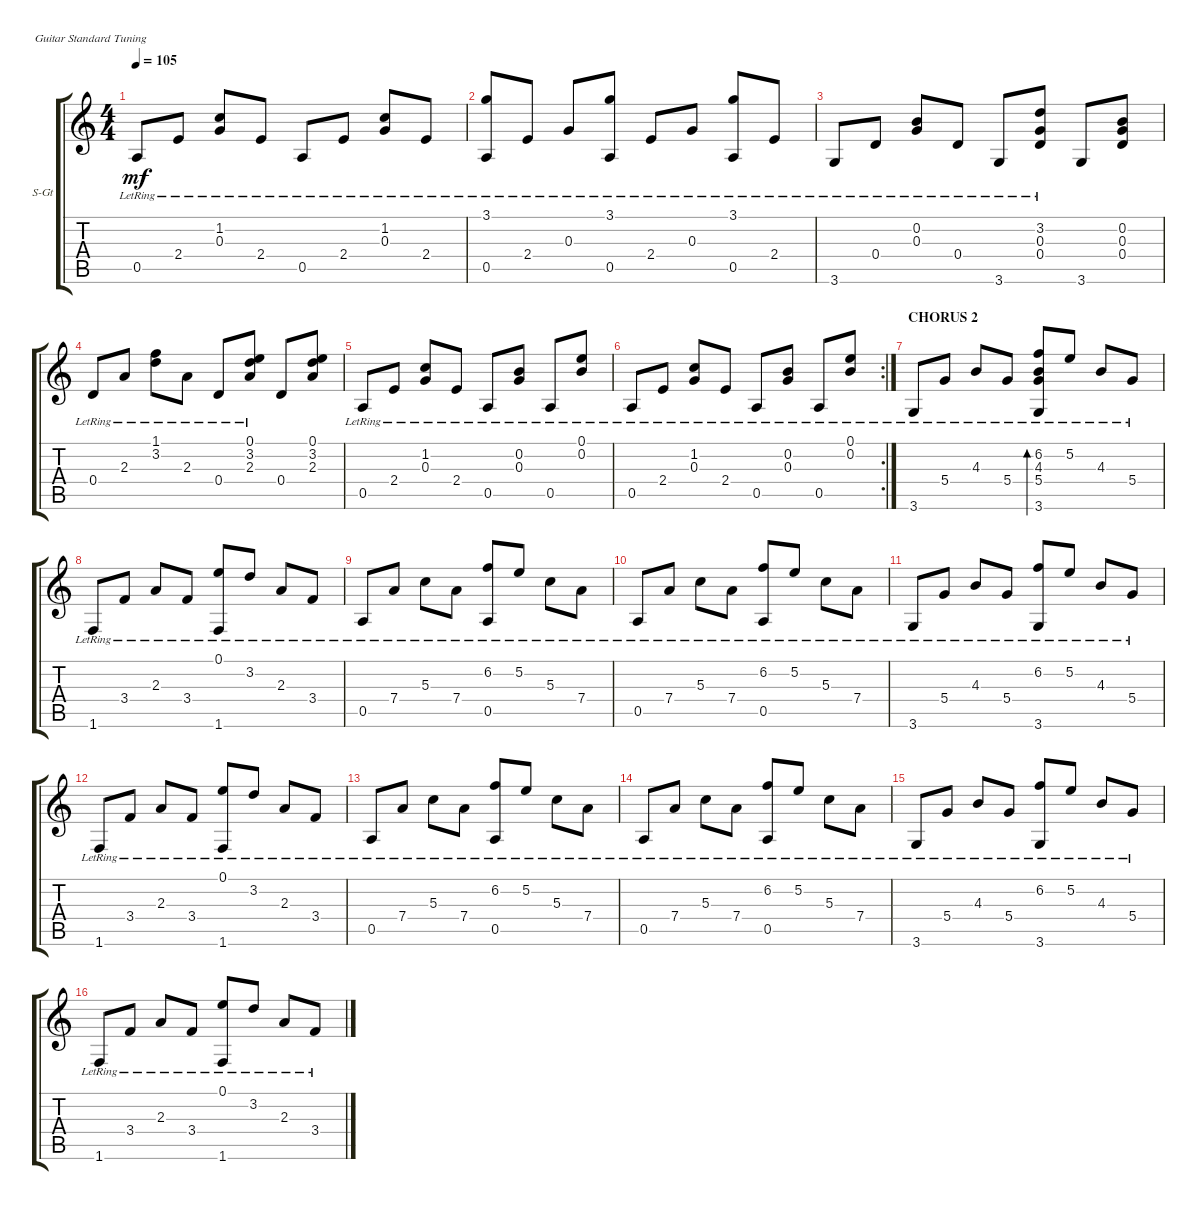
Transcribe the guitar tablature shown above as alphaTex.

\defaultSystemsLayout 4
\bracketExtendMode groupsimilarinstruments
\firstSystemTrackNameOrientation horizontal
\otherSystemsTrackNameOrientation horizontal
\track ("Steel Guitar" "S-Gt") {instrument acousticguitarsteel}
\staff {score tabs}
\tuning (E4 B3 G3 D3 A2 E2)
\ts (4 4)
\tempo 105
\clef g2
\ks c
0.5{lr}.8{dy mf} 2.4{lr}.8 (0.3{lr} 1.2{lr}).8 2.4{lr}.8 0.5{lr}.8 2.4{lr}.8 (0.3{lr} 1.2{lr}).8 2.4{lr}.8 |
(0.5{lr} 3.1{lr}).8 2.4{lr}.8 0.3{lr}.8 (0.5{lr} 3.1{lr}).8 2.4{lr}.8 0.3{lr}.8 (0.5{lr} 3.1{lr}).8 2.4{lr}.8 |
\scale
0.28465 3.6{lr}.8 0.4{lr}.8 (0.3{lr} 0.2{lr}).8 0.4{lr}.8 3.6{lr}.8 (0.3{lr} 3.2{lr} 0.4{lr}).8 3.6.8 (0.4 0.3 0.2).8 |
\scale
0.23845 0.4{lr}.8 2.3{lr}.8 (3.2{lr} 1.1{lr}).8 2.3{lr}.8 0.4{lr}.8 (2.3{lr} 3.2{lr} 0.1{lr}).8 0.4.8 (2.3 3.2 0.1).8 |
\scale
0.23845 0.5{lr}.8 2.4{lr}.8 (0.3{lr} 1.2{lr}).8 2.4{lr}.8 0.5{lr}.8 (0.3{lr} 0.2{lr}).8 0.5{lr}.8 (0.2{lr} 0.1{lr}).8 |
\rc 2
\scale
0.23845 0.5{lr}.8 2.4{lr}.8 (0.3{lr} 1.2{lr}).8 2.4{lr}.8 0.5{lr}.8 (0.3{lr} 0.2{lr}).8 0.5{lr}.8 (0.2{lr} 0.1{lr}).8 |
\section ("" "CHORUS 2")
3.6{lr}.8 5.4{lr}.8 4.3{lr}.8 5.4{lr}.8 (3.6{lr} 5.4{lr} 4.3{lr} 6.2{lr}).8{bd 69} 5.2{lr}.8 4.3{lr}.8 5.4{lr}.8 |
1.6{lr}.8 3.4{lr}.8 2.3{lr}.8 3.4{lr}.8 (1.6{lr} 0.1{lr}).8 3.2{lr}.8 2.3{lr}.8 3.4{lr}.8 |
0.5{lr}.8 7.4{lr}.8 5.3{lr}.8 7.4{lr}.8 (6.2{lr} 0.5{lr}).8 5.2{lr}.8 5.3{lr}.8 7.4{lr}.8 |
0.5{lr}.8 7.4{lr}.8 5.3{lr}.8 7.4{lr}.8 (6.2{lr} 0.5{lr}).8 5.2{lr}.8 5.3{lr}.8 7.4{lr}.8 |
3.6{lr}.8 5.4{lr}.8 4.3{lr}.8 5.4{lr}.8 (3.6{lr} 6.2{lr}).8 5.2{lr}.8 4.3{lr}.8 5.4{lr}.8 |
1.6{lr}.8 3.4{lr}.8 2.3{lr}.8 3.4{lr}.8 (1.6{lr} 0.1{lr}).8 3.2{lr}.8 2.3{lr}.8 3.4{lr}.8 |
0.5{lr}.8 7.4{lr}.8 5.3{lr}.8 7.4{lr}.8 (6.2{lr} 0.5{lr}).8 5.2{lr}.8 5.3{lr}.8 7.4{lr}.8 |
0.5{lr}.8 7.4{lr}.8 5.3{lr}.8 7.4{lr}.8 (6.2{lr} 0.5{lr}).8 5.2{lr}.8 5.3{lr}.8 7.4{lr}.8 |
3.6{lr}.8 5.4{lr}.8 4.3{lr}.8 5.4{lr}.8 (3.6{lr} 6.2{lr}).8 5.2{lr}.8 4.3{lr}.8 5.4{lr}.8 |
1.6{lr}.8 3.4{lr}.8 2.3{lr}.8 3.4{lr}.8 (1.6{lr} 0.1{lr}).8 3.2{lr}.8 2.3{lr}.8 3.4{lr}.8
